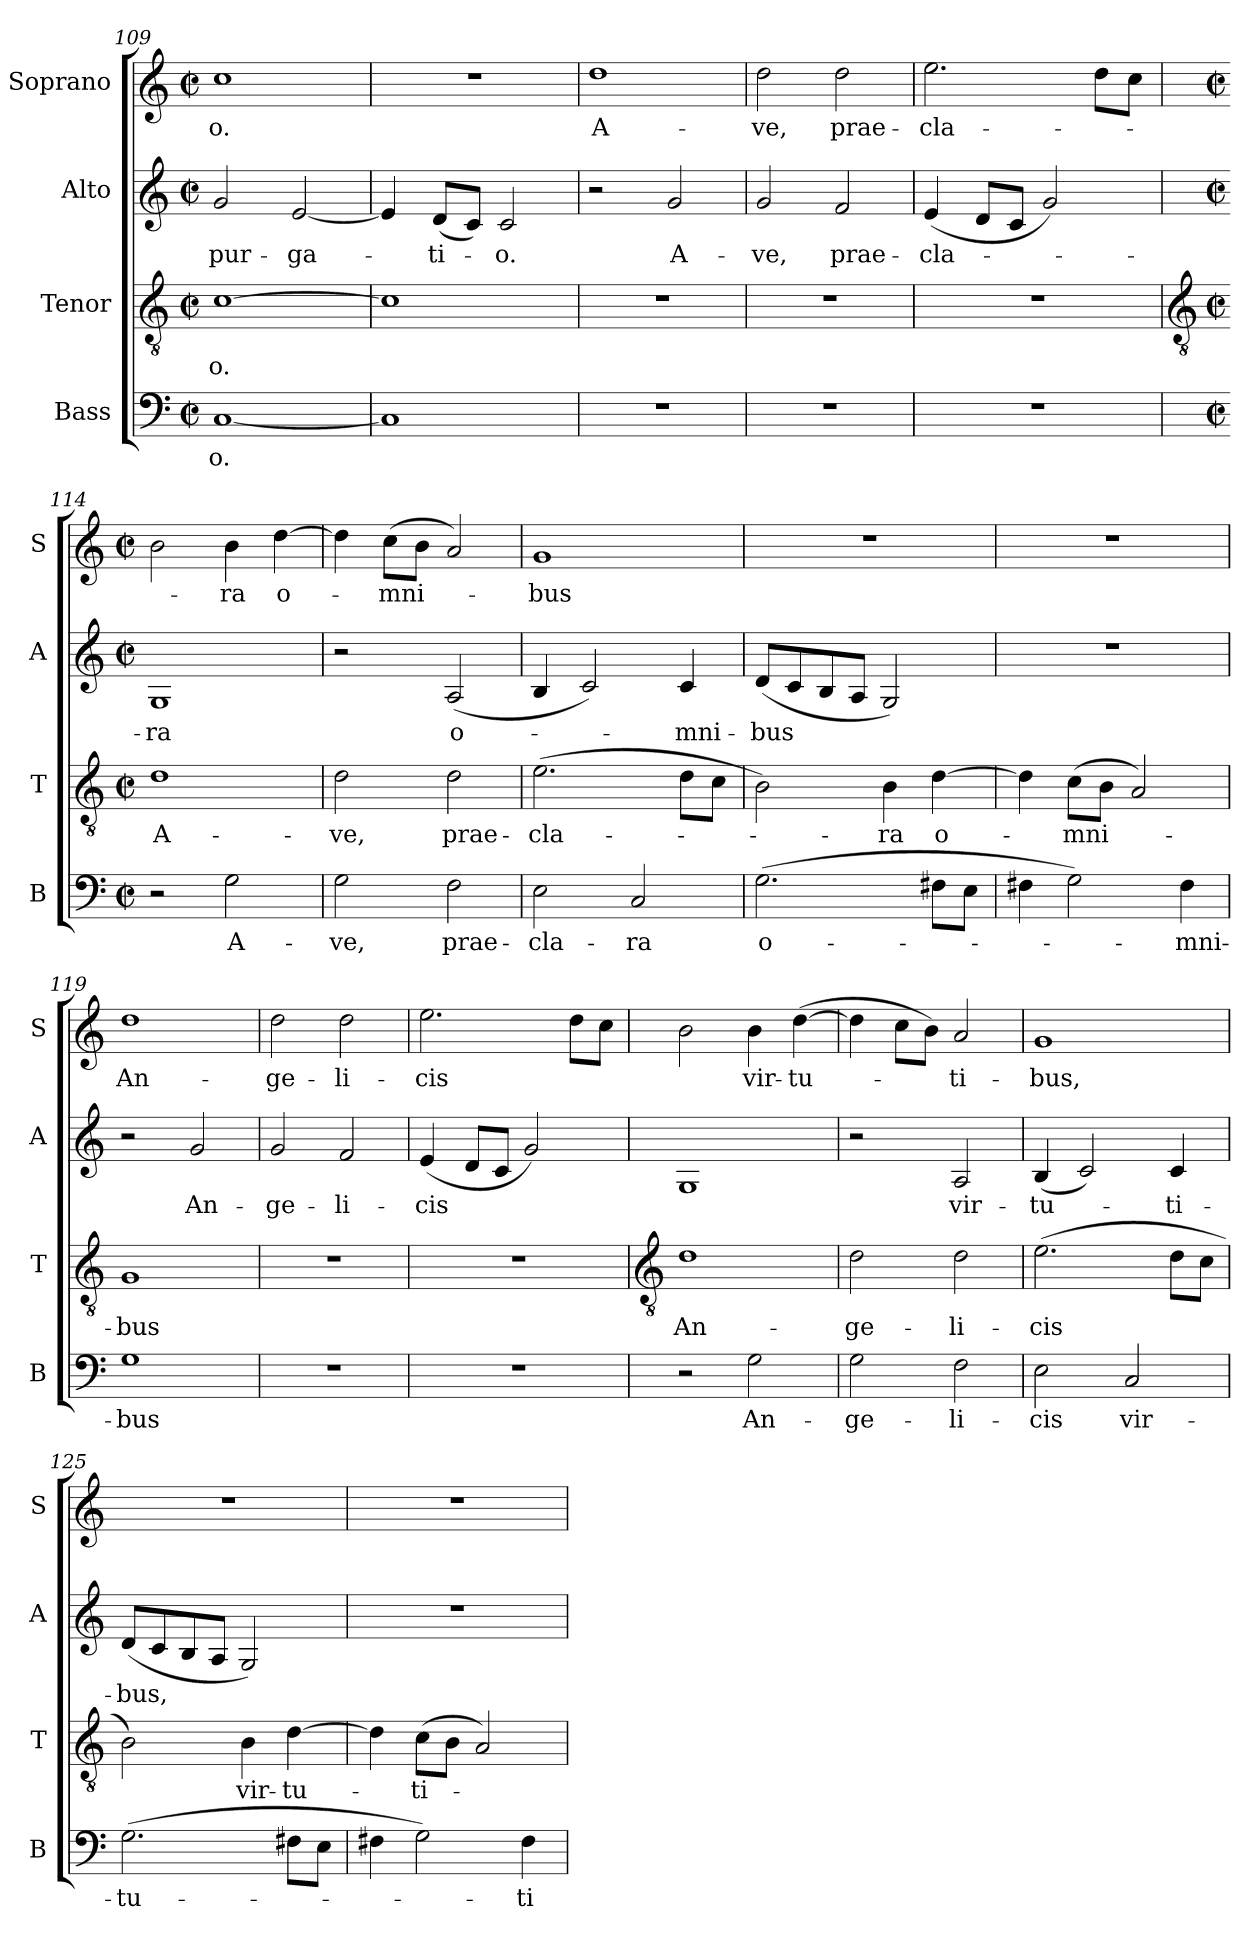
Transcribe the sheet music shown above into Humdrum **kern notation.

**kern	**text	**kern	**text	**kern	**text	**kern	**text
*part4	*part4	*part3	*part3	*part2	*part2	*part1	*part1
*staff4	*staff4	*staff3	*staff3	*staff2	*staff2	*staff1	*staff1
*I"Bass	*	*I"Tenor	*	*I"Alto	*	*I"Soprano	*
*I'B	*	*I'T	*	*I'A	*	*I'S	*
*clefF4	*	*clefGv2	*	*clefG2	*	*clefG2	*
*k[]	*	*k[]	*	*k[]	*	*k[]	*
*C:	*	*C:	*	*C:	*	*C:	*
*M2/2	*	*M2/2	*	*M2/2	*	*M2/2	*
*met(c|)	*	*met(c|)	*	*met(c|)	*	*met(c|)	*
=109	=109	=109	=109	=109	=109	=109	=109
!	!LO:LY:b	!	!LO:LY:b	!	!LO:LY:b	!	!LO:LY:b
[1C	-o.	[1c	-o.	2g	pur-	1cc	-o.
!	!	!	!	!	!LO:LY:b	!	!
.	.	.	.	[2e	-ga-	.	.
=110	=110	=110	=110	=110	=110	=110	=110
1C]	.	1c]	.	4e]	.	1r	.
!	!	!	!	!	!LO:LY:b	!	!
.	.	.	.	(<8dL	ti-	.	.
.	.	.	.	8cJ)	.	.	.
!	!	!	!	!	!LO:LY:b	!	!
.	.	.	.	2c	o.	.	.
=111	=111	=111	=111	=111	=111	=111	=111
!	!	!	!	!	!	!	!LO:LY:b
1r	.	1r	.	2r	.	1dd	A-
!	!	!	!	!	!LO:LY:b	!	!
.	.	.	.	2g	A-	.	.
=112	=112	=112	=112	=112	=112	=112	=112
!	!	!	!	!	!LO:LY:b	!	!LO:LY:b
1r	.	1r	.	2g	-ve,	2dd	-ve,
!	!	!	!	!	!LO:LY:b	!	!LO:LY:b
.	.	.	.	2f	prae-	2dd	prae-
=113	=113	=113	=113	=113	=113	=113	=113
!	!	!	!	!	!LO:LY:b	!	!LO:LY:b
1r	.	1r	.	(<4e	-cla-	2.ee	-cla-
.	.	.	.	8dL	.	.	.
.	.	.	.	8cJ	.	.	.
.	.	.	.	2g)	.	.	.
.	.	.	.	.	.	8ddL	.
.	.	.	.	.	.	8ccJ	.
!!LO:LB:g=z
=114	=114	=114	=114	=114	=114	=114	=114
*	*	*clefGv2	*	*	*	*	*
*M2/2	*	*M2/2	*	*M2/2	*	*M2/2	*
*met(c|)	*	*met(c|)	*	*met(c|)	*	*met(c|)	*
!	!	!	!LO:LY:b	!	!LO:LY:b	!	!
2r	.	1d	A-	1G	ra	2b	.
!	!LO:LY:b	!	!	!	!	!	!LO:LY:b
2G	A-	.	.	.	.	4b	ra
!	!	!	!	!	!	!	!LO:LY:b
.	.	.	.	.	.	[4dd	o-
=115	=115	=115	=115	=115	=115	=115	=115
!	!LO:LY:b	!	!LO:LY:b	!	!	!	!
2G	-ve,	2d	-ve,	2r	.	4dd]	.
!	!	!	!	!	!	!	!LO:LY:b
.	.	.	.	.	.	(>8ccL	mni-
.	.	.	.	.	.	8bJ	.
!	!LO:LY:b	!	!LO:LY:b	!	!LO:LY:b	!	!
2F	prae-	2d	prae-	(<2A	o-	2a)	.
=116	=116	=116	=116	=116	=116	=116	=116
!	!LO:LY:b	!	!LO:LY:b	!	!	!	!LO:LY:b
2E	-cla-	(>2.e	-cla-	4B	.	1g	bus
.	.	.	.	2c)	.	.	.
!	!LO:LY:b	!	!	!	!	!	!
2C	-ra	.	.	.	.	.	.
!	!	!	!	!	!LO:LY:b	!	!
.	.	8dL	.	4c	mni-	.	.
.	.	8cJ	.	.	.	.	.
=117	=117	=117	=117	=117	=117	=117	=117
!	!LO:LY:b	!	!	!	!LO:LY:b	!	!
(>2.G	o-	2B)	.	(<8dL	-bus	1r	.
.	.	.	.	8c	.	.	.
.	.	.	.	8B	.	.	.
.	.	.	.	8AJ	.	.	.
!	!	!	!LO:LY:b	!	!	!	!
.	.	4B	ra	2G)	.	.	.
!	!	!	!LO:LY:b	!	!	!	!
8F#XL	.	[4d	o-	.	.	.	.
8EJ	.	.	.	.	.	.	.
=118	=118	=118	=118	=118	=118	=118	=118
4F#X	.	4d]	.	1r	.	1r	.
!	!	!	!LO:LY:b	!	!	!	!
2G)	.	(>8cL	mni-	.	.	.	.
.	.	8BJ	.	.	.	.	.
.	.	2A)	.	.	.	.	.
!	!LO:LY:b	!	!	!	!	!	!
4F#	mni-	.	.	.	.	.	.
=119	=119	=119	=119	=119	=119	=119	=119
!	!LO:LY:b	!	!LO:LY:b	!	!	!	!LO:LY:b
1G	-bus	1G	bus	2r	.	1dd	An-
!	!	!	!	!	!LO:LY:b	!	!
.	.	.	.	2g	An-	.	.
=120	=120	=120	=120	=120	=120	=120	=120
!	!	!	!	!	!LO:LY:b	!	!LO:LY:b
1r	.	1r	.	2g	-ge-	2dd	-ge-
!	!	!	!	!	!LO:LY:b	!	!LO:LY:b
.	.	.	.	2f	-li-	2dd	-li-
=121	=121	=121	=121	=121	=121	=121	=121
!	!	!	!	!	!LO:LY:b	!	!LO:LY:b
1r	.	1r	.	(<4e	-cis	2.ee	-cis
.	.	.	.	8dL	.	.	.
.	.	.	.	8cJ	.	.	.
.	.	.	.	2g)	.	.	.
.	.	.	.	.	.	8ddL	.
.	.	.	.	.	.	8ccJ	.
!!LO:LB:g=z
=122	=122	=122	=122	=122	=122	=122	=122
*	*	*clefGv2	*	*	*	*	*
!	!	!	!LO:LY:b	!	!	!	!
2r	.	1d	An-	1G	.	2b	.
!	!LO:LY:b	!	!	!	!	!	!LO:LY:b
2G	An-	.	.	.	.	4b	vir-
!	!	!	!	!	!	!	!LO:LY:b
.	.	.	.	.	.	(>[4dd	-tu-
=123	=123	=123	=123	=123	=123	=123	=123
!	!LO:LY:b	!	!LO:LY:b	!	!	!	!
2G	-ge-	2d	-ge-	2r	.	4dd]	.
.	.	.	.	.	.	8ccL	.
.	.	.	.	.	.	8bJ)	.
!	!LO:LY:b	!	!LO:LY:b	!	!LO:LY:b	!	!LO:LY:b
2F	-li-	2d	-li-	2A	vir-	2a	ti-
=124	=124	=124	=124	=124	=124	=124	=124
!	!LO:LY:b	!	!LO:LY:b	!	!LO:LY:b	!	!LO:LY:b
2E	-cis	(>2.e	-cis	(<4B	-tu-	1g	-bus,
.	.	.	.	2c)	.	.	.
!	!LO:LY:b	!	!	!	!	!	!
2C	vir-	.	.	.	.	.	.
!	!	!	!	!	!LO:LY:b	!	!
.	.	8dL	.	4c	ti-	.	.
.	.	8cJ	.	.	.	.	.
=125	=125	=125	=125	=125	=125	=125	=125
!	!LO:LY:b	!	!	!	!LO:LY:b	!	!
(>2.G	-tu-	2B)	.	(<8dL	-bus,	1r	.
.	.	.	.	8c	.	.	.
.	.	.	.	8B	.	.	.
.	.	.	.	8AJ	.	.	.
!	!	!	!LO:LY:b	!	!	!	!
.	.	4B	vir-	2G)	.	.	.
!	!	!	!LO:LY:b	!	!	!	!
8F#XL	.	[4d	-tu-	.	.	.	.
8EJ	.	.	.	.	.	.	.
=126	=126	=126	=126	=126	=126	=126	=126
4F#X	.	4d]	.	1r	.	1r	.
!	!	!	!LO:LY:b	!	!	!	!
2G)	.	(>8cL	ti-	.	.	.	.
.	.	8BJ	.	.	.	.	.
.	.	2A)	.	.	.	.	.
!	!LO:LY:b	!	!	!	!	!	!
4F#	ti-	.	.	.	.	.	.
=	=	=	=	=	=	=	=
*-	*-	*-	*-	*-	*-	*-	*-
